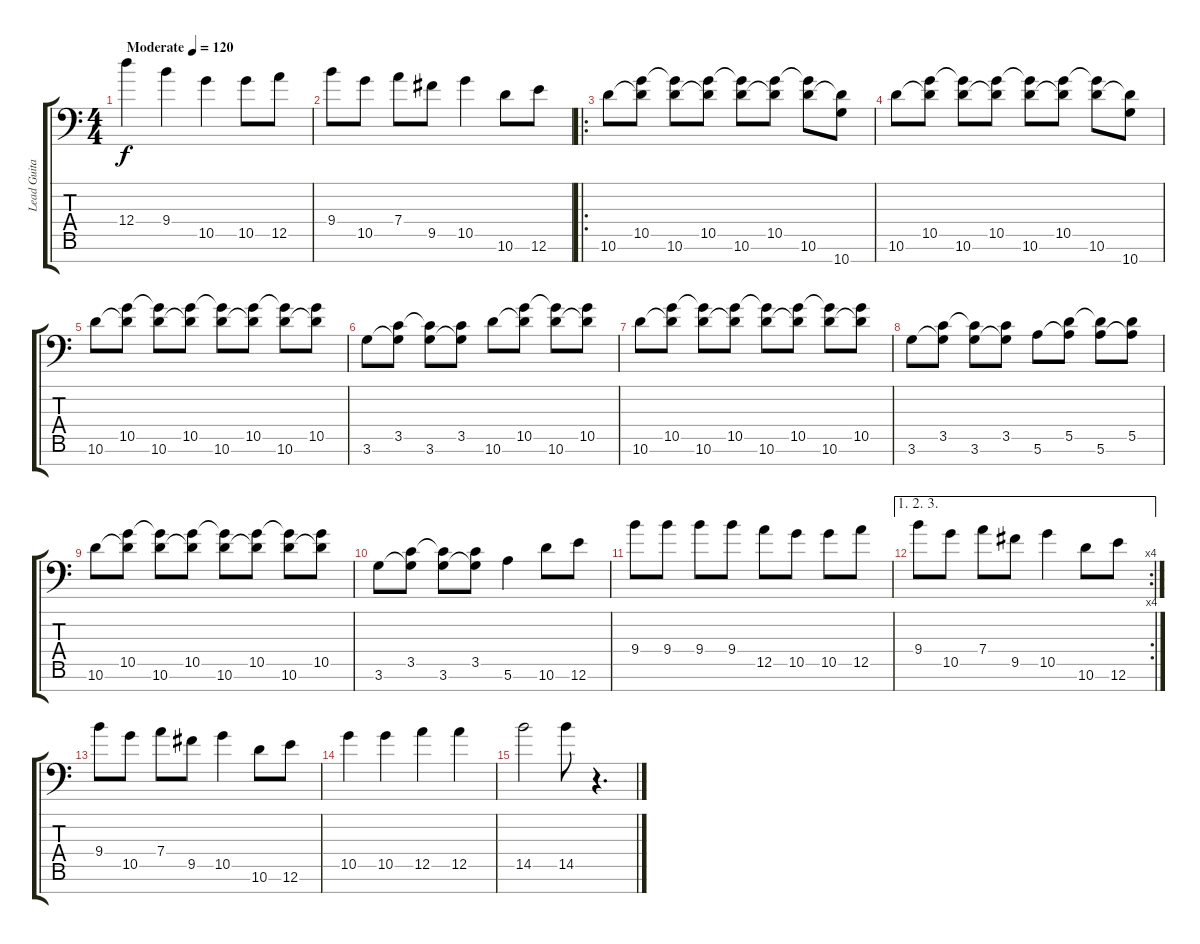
\track ("Lead Guitar" "Lead Guita") {instrument overdrivenguitar}
\staff {score tabs}
\tuning (E4 B3 G3 D3 A2 E2 A1) {hide}
\ts (4 4)
\tempo (120 "Moderate")
\clef f4
\ks c
12.4.4{dy f instrument overdrivenguitar} 9.4.4 10.5.4 10.5.8 12.5.8 |
9.4.8 10.5.8 7.4.8 9.5.8 10.5.4 10.6.8 12.6.8 |
\ro
10.6.8 (10.5 10.6{t}).8 (10.5{t} 10.6).8 (10.5 10.6{t}).8 (10.5{t} 10.6).8 (10.5 10.6{t}).8 (10.5{t} 10.6).8 (10.6{t} 10.7).8 |
10.6.8 (10.5 10.6{t}).8 (10.5{t} 10.6).8 (10.5 10.6{t}).8 (10.5{t} 10.6).8 (10.5 10.6{t}).8 (10.5{t} 10.6).8 (10.6{t} 10.7).8 |
10.6.8 (10.5 10.6{t}).8 (10.5{t} 10.6).8 (10.5 10.6{t}).8 (10.5{t} 10.6).8 (10.5 10.6{t}).8 (10.5{t} 10.6).8 (10.5 10.6{t}).8 |
3.6.8 (3.5 3.6{t}).8 (3.5{t} 3.6).8 (3.5 3.6{t}).8 10.6.8 (10.5 10.6{t}).8 (10.5{t} 10.6).8 (10.5 10.6{t}).8 |
10.6.8 (10.5 10.6{t}).8 (10.5{t} 10.6).8 (10.5 10.6{t}).8 (10.5{t} 10.6).8 (10.5 10.6{t}).8 (10.5{t} 10.6).8 (10.5 10.6{t}).8 |
3.6.8 (3.5 3.6{t}).8 (3.5{t} 3.6).8 (3.5 3.6{t}).8 5.6.8 (5.5 5.6{t}).8 (5.5{t} 5.6).8 (5.5 5.6{t}).8 |
10.6.8 (10.5 10.6{t}).8 (10.5{t} 10.6).8 (10.5 10.6{t}).8 (10.5{t} 10.6).8 (10.5 10.6{t}).8 (10.5{t} 10.6).8 (10.5 10.6{t}).8 |
3.6.8 (3.5 3.6{t}).8 (3.5{t} 3.6).8 (3.5 3.6{t}).8 5.6.4 10.6.8 12.6.8 |
9.4.8 9.4.8 9.4.8 9.4.8 12.5.8 10.5.8 10.5.8 12.5.8 |
\ae (1 2 3)
\rc 4
9.4.8 10.5.8 7.4.8 9.5.8 10.5.4 10.6.8 12.6.8 |
9.4.8 10.5.8 7.4.8 9.5.8 10.5.4 10.6.8 12.6.8 |
10.5.4 10.5.4 12.5.4 12.5.4 |
14.5.2 14.5.8 r.4{d}
